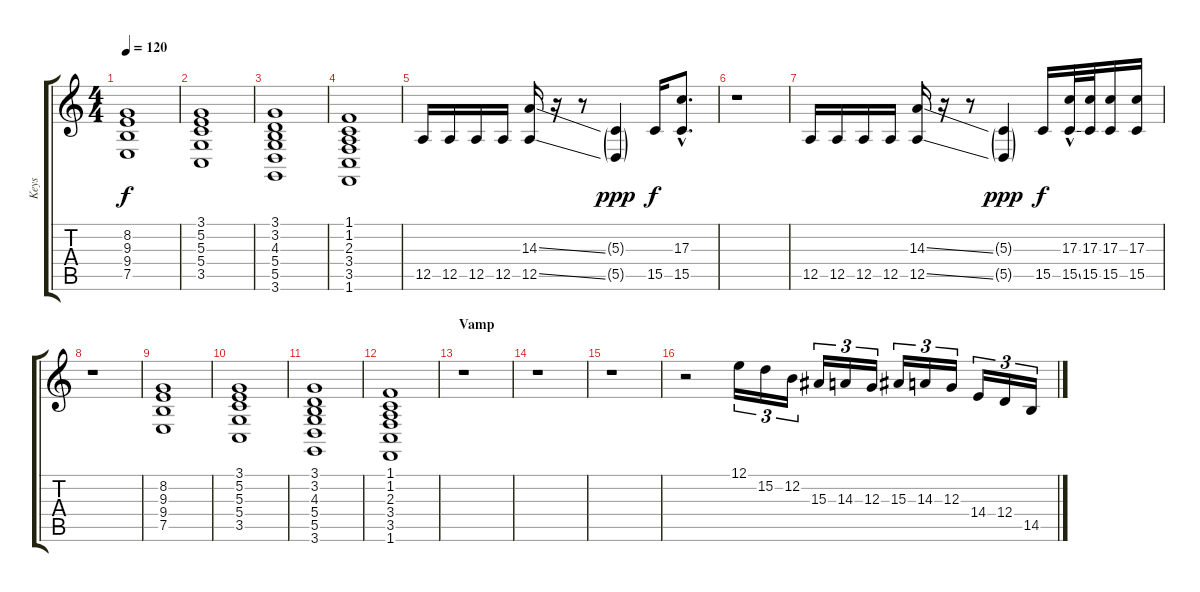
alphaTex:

\track ("Keys" "Keys") {instrument stringensemble1}
\staff {score tabs}
\tuning (E4 B3 G3 D3 A2 E2) {hide}
\ts (4 4)
\tempo 120
\clef g2
\ks c
(8.2 9.3 9.4 7.5).1{dy f} |
(3.1 5.2 5.3 5.4 3.5).1 |
(3.1 3.2 4.3 5.4 5.5 3.6).1 |
(1.1 1.2 2.3 3.4 3.5 1.6).1 |
12.5.16{volume 13 instrument lead1square} 12.5.16 12.5.16 12.5.16 (14.3{ss} 12.5{ss}).16 r.16 r.8 (5.3{g} 5.5{g}).4{dy ppp} 15.5.16{dy f} (17.3{hac} 15.5{hac}).8{d} |
r.1 |
12.5.16 12.5.16 12.5.16 12.5.16 (14.3{ss} 12.5{ss}).16 r.16 r.8 (5.3{g} 5.5{g}).4{dy ppp} 15.5.16{dy f} (17.3{hac} 15.5{ss}).32 (17.3 15.5).32 (17.3 15.5).16 (17.3 15.5).16 |
r.1 |
(8.2 9.3 9.4 7.5).1 |
(3.1 5.2 5.3 5.4 3.5).1 |
(3.1 3.2 4.3 5.4 5.5 3.6).1 |
(1.1 1.2 2.3 3.4 3.5 1.6).1 |
\section ("" "Vamp")
r.1 |
r.1 |
r.1 |
r.2 12.1.16{tu (3 2) instrument pizzicatostrings} 15.2.16{tu (3 2)} 12.2.16{tu (3 2)} 15.3.16{tu (3 2)} 14.3.16{tu (3 2)} 12.3.16{tu (3 2)} 15.3.16{tu (3 2)} 14.3.16{tu (3 2)} 12.3.16{tu (3 2)} 14.4.16{tu (3 2)} 12.4.16{tu (3 2)} 14.5.16{tu (3 2)}
